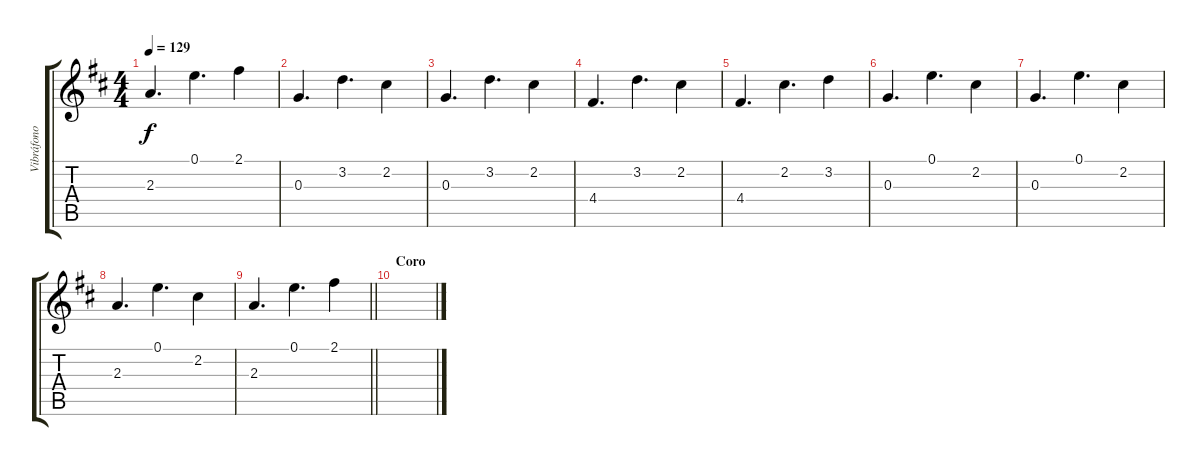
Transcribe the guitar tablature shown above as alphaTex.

\track ("Vibráfono" "Vibráfono") {instrument vibraphone}
\staff {score tabs}
\tuning (E5 B4 G4 D4 A3 E3) {hide}
\ts (4 4)
\tempo 129
\clef g2
\ks d
2.3.4{d dy f} 0.1.4{d} 2.1.4 |
0.3.4{d} 3.2.4{d} 2.2.4 |
0.3.4{d} 3.2.4{d} 2.2.4 |
4.4.4{d} 3.2.4{d} 2.2.4 |
4.4.4{d} 2.2.4{d} 3.2.4 |
0.3.4{d} 0.1.4{d} 2.2.4 |
0.3.4{d} 0.1.4{d} 2.2.4 |
2.3.4{d} 0.1.4{d} 2.2.4 |
\barLineRight lightlight
2.3.4{d} 0.1.4{d} 2.1.4 |
\section ("" "Coro")
